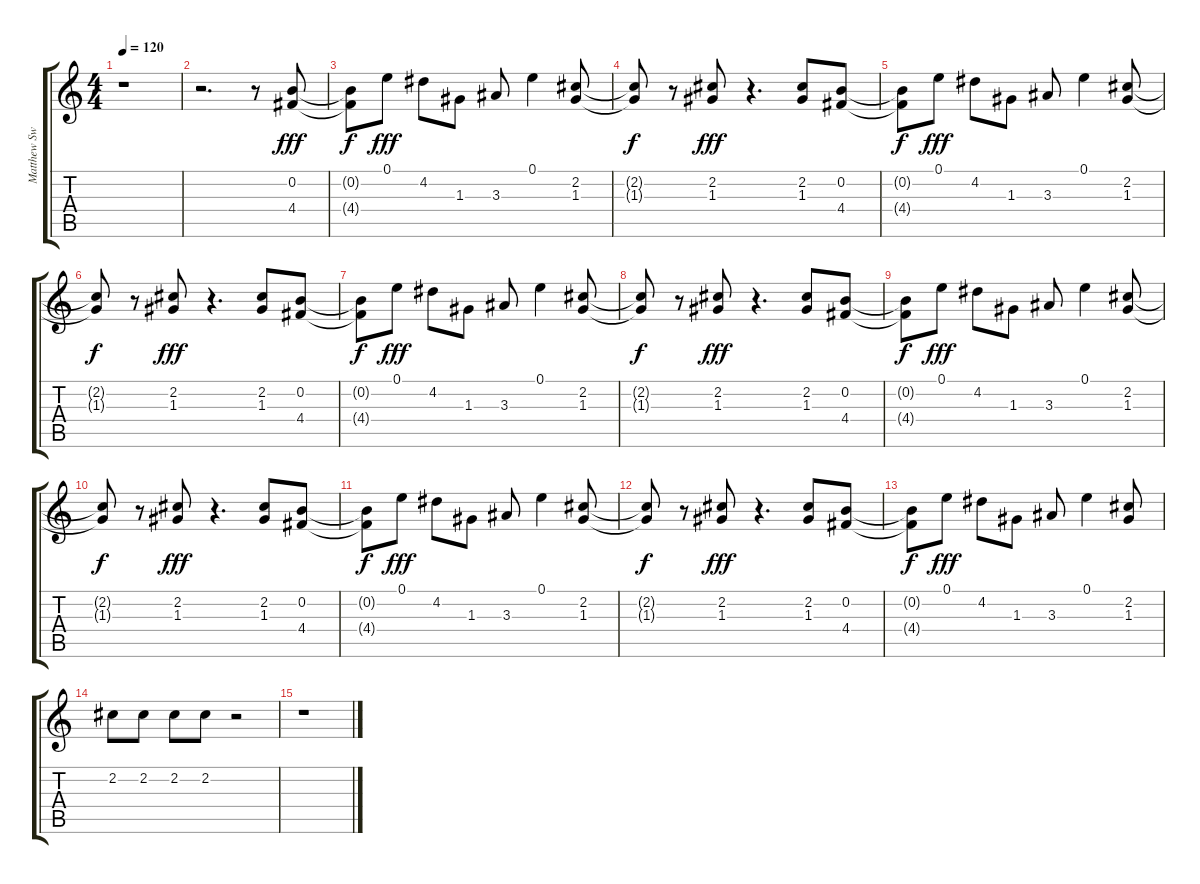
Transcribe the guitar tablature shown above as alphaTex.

\track ("Matthew Sweet (Guitar 2)" "Matthew Sw") {instrument overdrivenguitar}
\staff {score tabs}
\tuning (E4 B3 G3 D3 A2 E2) {hide}
\ts (4 4)
\tempo 120
\clef g2
\ks c
r.1{dy fff} |
r.2{d} r.8 (0.2 4.4).8 |
(0.2{t} 4.4{t}).8{dy f} 0.1.8{dy fff} 4.2.8 1.3.8 3.3.8 0.1.4 (2.2 1.3).8 |
(2.2{t} 1.3{t}).8{dy f} r.8 (2.2 1.3).8{dy fff} r.4{d} (2.2 1.3).8 (0.2 4.4).8 |
(0.2{t} 4.4{t}).8{dy f} 0.1.8{dy fff} 4.2.8 1.3.8 3.3.8 0.1.4 (2.2 1.3).8 |
(2.2{t} 1.3{t}).8{dy f} r.8 (2.2 1.3).8{dy fff} r.4{d} (2.2 1.3).8 (0.2 4.4).8 |
(0.2{t} 4.4{t}).8{dy f} 0.1.8{dy fff} 4.2.8 1.3.8 3.3.8 0.1.4 (2.2 1.3).8 |
(2.2{t} 1.3{t}).8{dy f} r.8 (2.2 1.3).8{dy fff} r.4{d} (2.2 1.3).8 (0.2 4.4).8 |
(0.2{t} 4.4{t}).8{dy f} 0.1.8{dy fff} 4.2.8 1.3.8 3.3.8 0.1.4 (2.2 1.3).8 |
(2.2{t} 1.3{t}).8{dy f} r.8 (2.2 1.3).8{dy fff} r.4{d} (2.2 1.3).8 (0.2 4.4).8 |
(0.2{t} 4.4{t}).8{dy f} 0.1.8{dy fff} 4.2.8 1.3.8 3.3.8 0.1.4 (2.2 1.3).8 |
(2.2{t} 1.3{t}).8{dy f} r.8 (2.2 1.3).8{dy fff} r.4{d} (2.2 1.3).8 (0.2 4.4).8 |
(0.2{t} 4.4{t}).8{dy f} 0.1.8{dy fff} 4.2.8 1.3.8 3.3.8 0.1.4 (2.2 1.3).8 |
2.2.8 2.2.8 2.2.8 2.2.8 r.2 |
r.1
